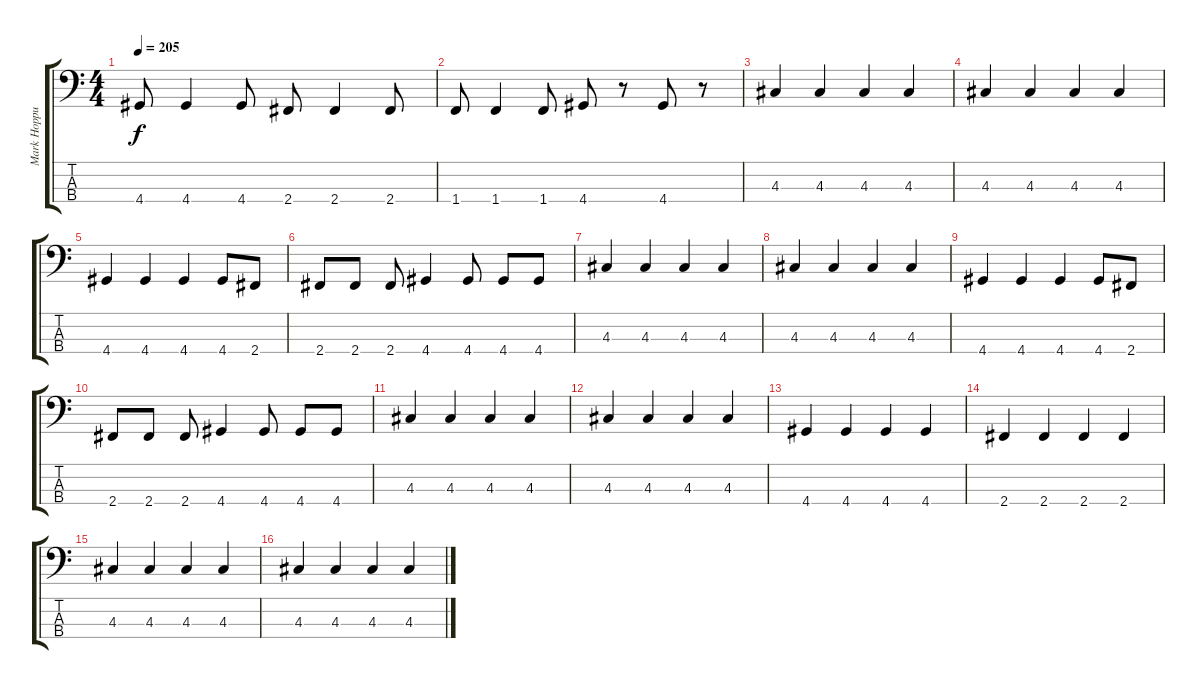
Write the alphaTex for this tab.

\track ("Mark Hoppus (Bass)" "Mark Hoppu") {instrument electricbasspick}
\staff {score tabs}
\tuning (G2 D2 A1 E1) {hide}
\ts (4 4)
\tempo 205
\clef f4
\ks c
4.4.8{dy f instrument electricbasspick} 4.4.4 4.4.8 2.4.8 2.4.4 2.4.8 |
1.4.8 1.4.4 1.4.8 4.4.8 r.8 4.4.8 r.8 |
4.3.4 4.3.4 4.3.4 4.3.4 |
4.3.4 4.3.4 4.3.4 4.3.4 |
4.4.4 4.4.4 4.4.4 4.4.8 2.4.8 |
2.4.8 2.4.8 2.4.8 4.4.4 4.4.8 4.4.8 4.4.8 |
4.3.4 4.3.4 4.3.4 4.3.4 |
4.3.4 4.3.4 4.3.4 4.3.4 |
4.4.4 4.4.4 4.4.4 4.4.8 2.4.8 |
2.4.8 2.4.8 2.4.8 4.4.4 4.4.8 4.4.8 4.4.8 |
4.3.4 4.3.4 4.3.4 4.3.4 |
4.3.4 4.3.4 4.3.4 4.3.4 |
4.4.4 4.4.4 4.4.4 4.4.4 |
2.4.4 2.4.4 2.4.4 2.4.4 |
4.3.4 4.3.4 4.3.4 4.3.4 |
4.3.4 4.3.4 4.3.4 4.3.4
